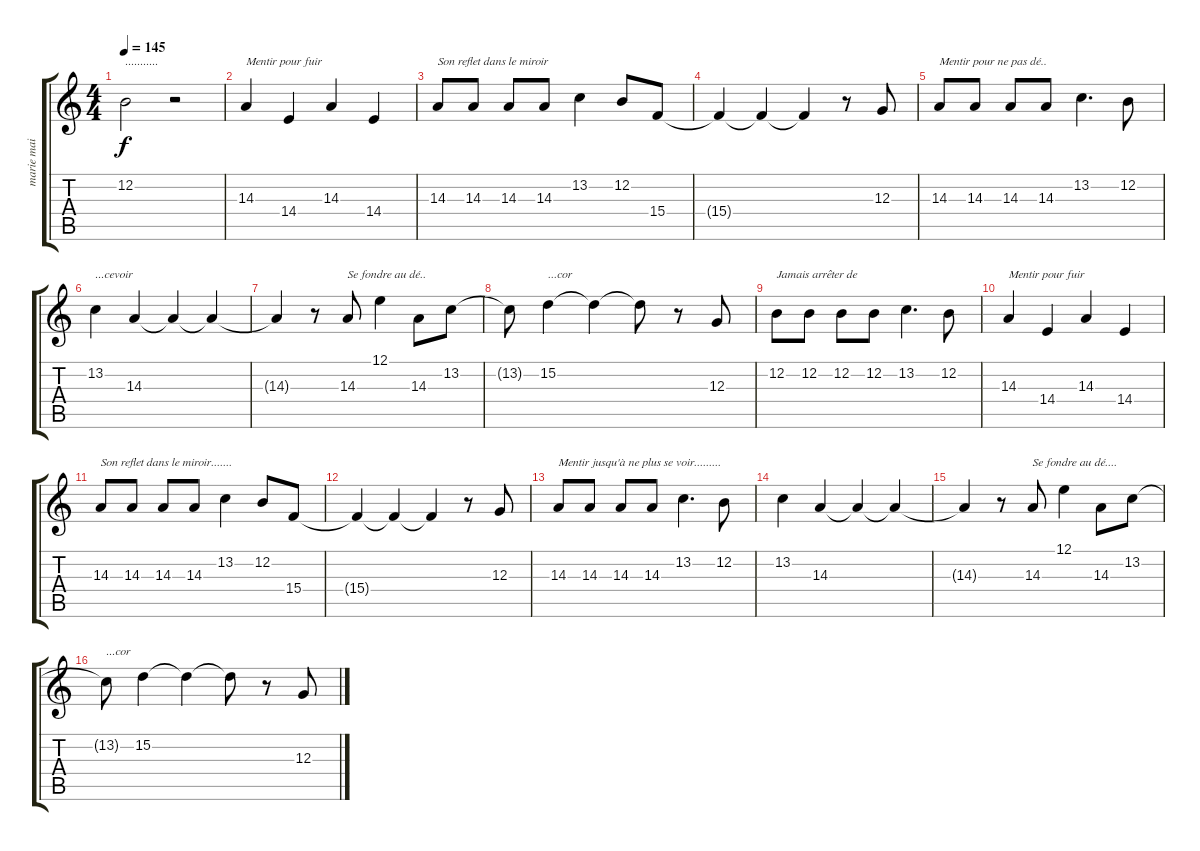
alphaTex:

\track ("marie mai" "marie mai") {instrument lead6voice}
\staff {score tabs}
\tuning (E4 B3 G3 D3 A2 E2) {hide}
\ts (4 4)
\tempo 145
\clef g2
\ks c
12.2.2{txt "..........." dy f} r.2 |
14.3.4{txt "Mentir pour fuir "} 14.4.4 14.3.4 14.4.4 |
14.3.8{txt "Son reflet dans le miroir"} 14.3.8 14.3.8 14.3.8 13.2.4 12.2.8 15.4.8 |
15.4{t}.4 15.4{t}.4 15.4{t}.4 r.8 12.3.8 |
14.3.8{txt "Mentir pour ne pas dé.."} 14.3.8 14.3.8 14.3.8 13.2.4{d} 12.2.8 |
13.2.4{txt "...cevoir"} 14.3.4 14.3{t}.4 14.3{t}.4 |
14.3{t}.4 r.8 14.3.8{txt "Se fondre au dé.."} 12.1.4 14.3.8 13.2.8 |
13.2{t}.8 15.2.4{txt "...cor"} 15.2{t}.4 15.2{t}.8 r.8 12.3.8 |
12.2.8{txt "Jamais arrêter de "} 12.2.8 12.2.8 12.2.8 13.2.4{d} 12.2.8 |
14.3.4{txt "Mentir pour fuir "} 14.4.4 14.3.4 14.4.4 |
14.3.8{txt "Son reflet dans le miroir......."} 14.3.8 14.3.8 14.3.8 13.2.4 12.2.8 15.4.8 |
15.4{t}.4 15.4{t}.4 15.4{t}.4 r.8 12.3.8 |
14.3.8{txt "Mentir jusqu'à ne plus se voir........."} 14.3.8 14.3.8 14.3.8 13.2.4{d} 12.2.8 |
13.2.4 14.3.4 14.3{t}.4 14.3{t}.4 |
14.3{t}.4 r.8 14.3.8{txt "Se fondre au dé...."} 12.1.4 14.3.8 13.2.8 |
13.2{t}.8{txt "...cor"} 15.2.4 15.2{t}.4 15.2{t}.8 r.8 12.3.8
